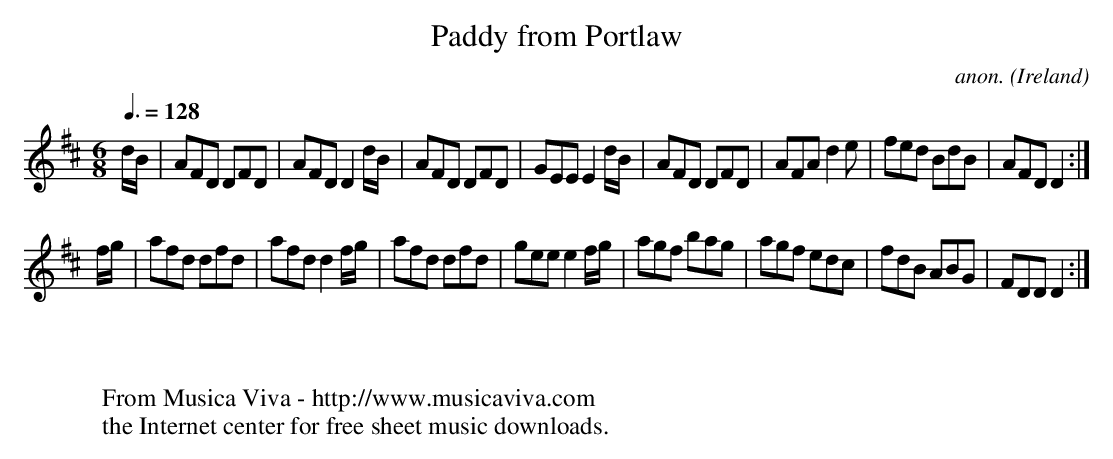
X:1
T:Paddy from Portlaw
C:anon.
O:Ireland
M:6/8
L:1/8
Q:3/8=128
K:D
d/B/|AFD DFD|AFD D2d/B/|AFD DFD |GEE E2 d/B/|AFD DFD|AFA d2e|fed BdB|AFD D2:|
f/g/|afd dfd|afd d2 f/g/|afd dfd|gee e2 f/g/|agf bag|agf edc|fdB ABG|FDD D2:|
W:
W:
W: From Musica Viva - http://www.musicaviva.com
W: the Internet center for free sheet music downloads.
